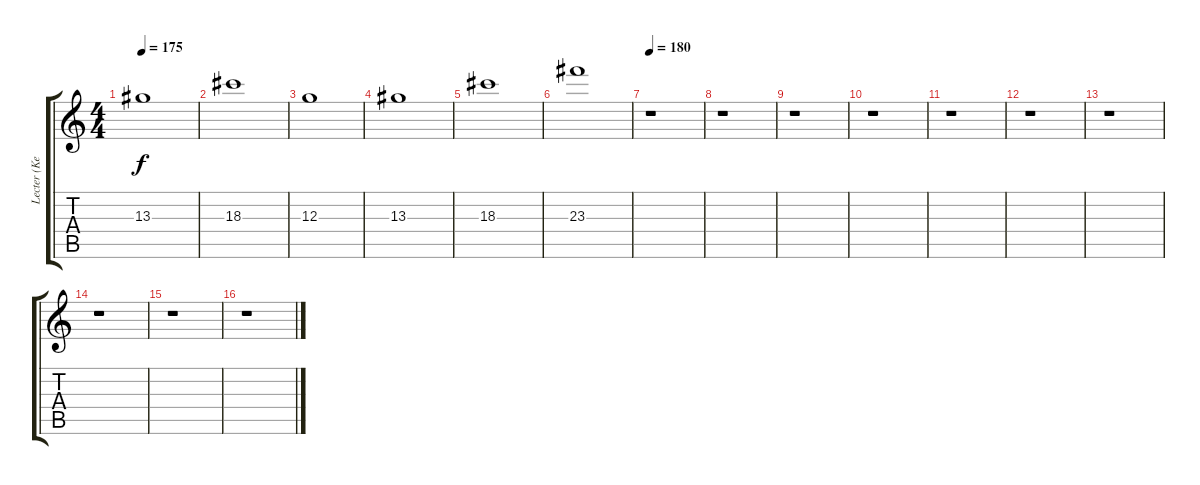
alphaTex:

\track ("Lecter (KeybRight)" "Lecter (Ke") {instrument stringensemble1}
\staff {score tabs}
\tuning (E5 B4 G4 D4 A3 D3) {hide}
\ts (4 4)
\tempo 175
\clef g2
\ks c
13.3{t}.1{dy f} |
18.3.1 |
12.3.1 |
13.3.1 |
18.3.1 |
23.3.1 |
\tempo 180
r.1 |
r.1 |
r.1 |
r.1 |
r.1 |
r.1 |
r.1 |
r.1 |
r.1 |
r.1
